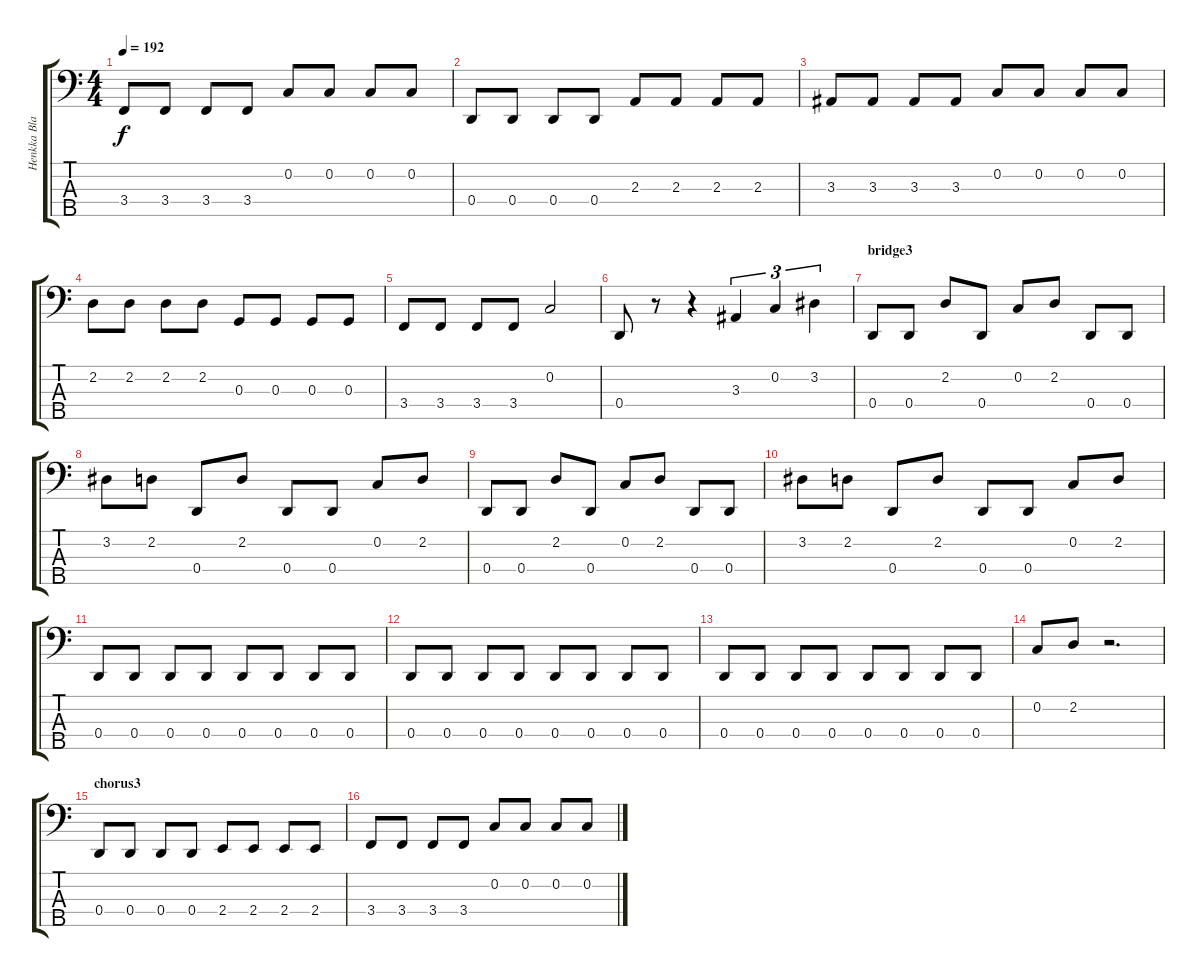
\track ("Henkka Blacksmith" "Henkka Bla") {instrument electricbassfinger}
\staff {score tabs}
\tuning (F2 C2 G1 D1 A0) {hide}
\ts (4 4)
\tempo 192
\clef f4
\ks c
3.4.8{dy f} 3.4.8 3.4.8 3.4.8 0.2.8 0.2.8 0.2.8 0.2.8 |
0.4.8 0.4.8 0.4.8 0.4.8 2.3.8 2.3.8 2.3.8 2.3.8 |
3.3.8 3.3.8 3.3.8 3.3.8 0.2.8 0.2.8 0.2.8 0.2.8 |
2.2.8 2.2.8 2.2.8 2.2.8 0.3.8 0.3.8 0.3.8 0.3.8 |
3.4.8 3.4.8 3.4.8 3.4.8 0.2.2 |
0.4.8 r.8 r.4 3.3.4{tu (3 2)} 0.2.4{tu (3 2)} 3.2.4{tu (3 2)} |
\section ("" "bridge3")
0.4.8 0.4.8 2.2.8 0.4.8 0.2.8 2.2.8 0.4.8 0.4.8 |
3.2.8 2.2.8 0.4.8 2.2.8 0.4.8 0.4.8 0.2.8 2.2.8 |
0.4.8 0.4.8 2.2.8 0.4.8 0.2.8 2.2.8 0.4.8 0.4.8 |
3.2.8 2.2.8 0.4.8 2.2.8 0.4.8 0.4.8 0.2.8 2.2.8 |
0.4.8 0.4.8 0.4.8 0.4.8 0.4.8 0.4.8 0.4.8 0.4.8 |
0.4.8 0.4.8 0.4.8 0.4.8 0.4.8 0.4.8 0.4.8 0.4.8 |
0.4.8 0.4.8 0.4.8 0.4.8 0.4.8 0.4.8 0.4.8 0.4.8 |
0.2.8 2.2.8 r.2{d} |
\section ("" "chorus3")
0.4.8 0.4.8 0.4.8 0.4.8 2.4.8 2.4.8 2.4.8 2.4.8 |
3.4.8 3.4.8 3.4.8 3.4.8 0.2.8 0.2.8 0.2.8 0.2.8
